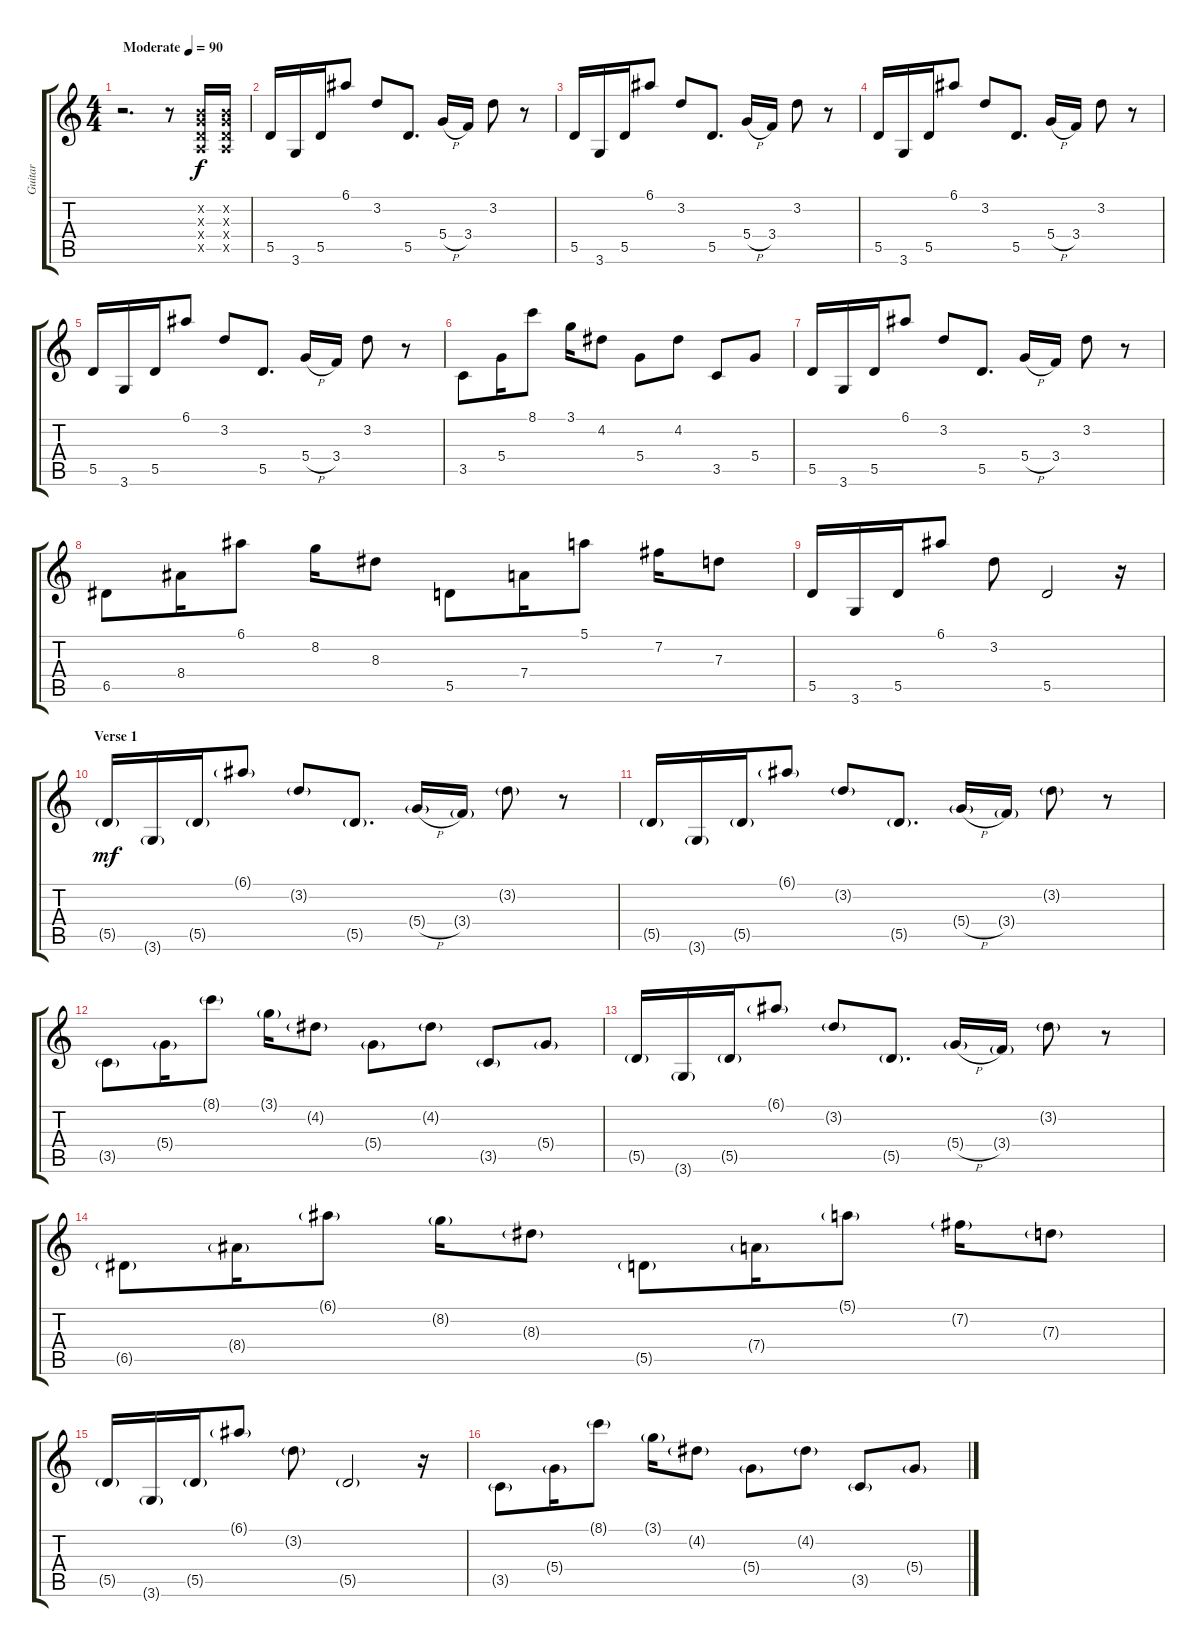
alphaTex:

\track ("Guitar" "Guitar") {instrument electricguitarjazz}
\staff {score tabs}
\tuning (E4 B3 G3 D3 A2 E2) {hide}
\ts (4 4)
\tempo (90 "Moderate")
\clef g2
\ks c
r.2{d dy f instrument electricguitarjazz} r.8 (0.2{x} 0.3{x} 0.4{x} 0.5{x}).16 (0.2{x} 0.3{x} 0.4{x} 0.5{x}).16 |
5.5.16 3.6.16 5.5.16 6.1.8 3.2.8 5.5.8{d} 5.4{h}.16 3.4.16 3.2.8 r.8 |
5.5.16 3.6.16 5.5.16 6.1.8 3.2.8 5.5.8{d} 5.4{h}.16 3.4.16 3.2.8 r.8 |
5.5.16 3.6.16 5.5.16 6.1.8 3.2.8 5.5.8{d} 5.4{h}.16 3.4.16 3.2.8 r.8 |
5.5.16 3.6.16 5.5.16 6.1.8 3.2.8 5.5.8{d} 5.4{h}.16 3.4.16 3.2.8 r.8 |
3.5.8 5.4.16 8.1.8 3.1.16 4.2.8 5.4.8 4.2.8 3.5.8 5.4.8 |
5.5.16 3.6.16 5.5.16 6.1.8 3.2.8 5.5.8{d} 5.4{h}.16 3.4.16 3.2.8 r.8 |
6.5.8 8.4.16 6.1.8 8.2.16 8.3.8 5.5.8 7.4.16 5.1.8 7.2.16 7.3.8 |
5.5.16 3.6.16 5.5.16 6.1.8 3.2.8 5.5.2 r.16 |
\section ("" "Verse 1")
5.5{g}.16{dy mf} 3.6{g}.16 5.5{g}.16 6.1{g}.8 3.2{g}.8 5.5{g}.8{d} 5.4{h g}.16 3.4{g}.16 3.2{g}.8 r.8 |
5.5{g}.16 3.6{g}.16 5.5{g}.16 6.1{g}.8 3.2{g}.8 5.5{g}.8{d} 5.4{h g}.16 3.4{g}.16 3.2{g}.8 r.8 |
3.5{g}.8 5.4{g}.16 8.1{g}.8 3.1{g}.16 4.2{g}.8 5.4{g}.8 4.2{g}.8 3.5{g}.8 5.4{g}.8 |
5.5{g}.16 3.6{g}.16 5.5{g}.16 6.1{g}.8 3.2{g}.8 5.5{g}.8{d} 5.4{h g}.16 3.4{g}.16 3.2{g}.8 r.8 |
6.5{g}.8 8.4{g}.16 6.1{g}.8 8.2{g}.16 8.3{g}.8 5.5{g}.8 7.4{g}.16 5.1{g}.8 7.2{g}.16 7.3{g}.8 |
5.5{g}.16 3.6{g}.16 5.5{g}.16 6.1{g}.8 3.2{g}.8 5.5{g}.2 r.16 |
3.5{g}.8 5.4{g}.16 8.1{g}.8 3.1{g}.16 4.2{g}.8 5.4{g}.8 4.2{g}.8 3.5{g}.8 5.4{g}.8
